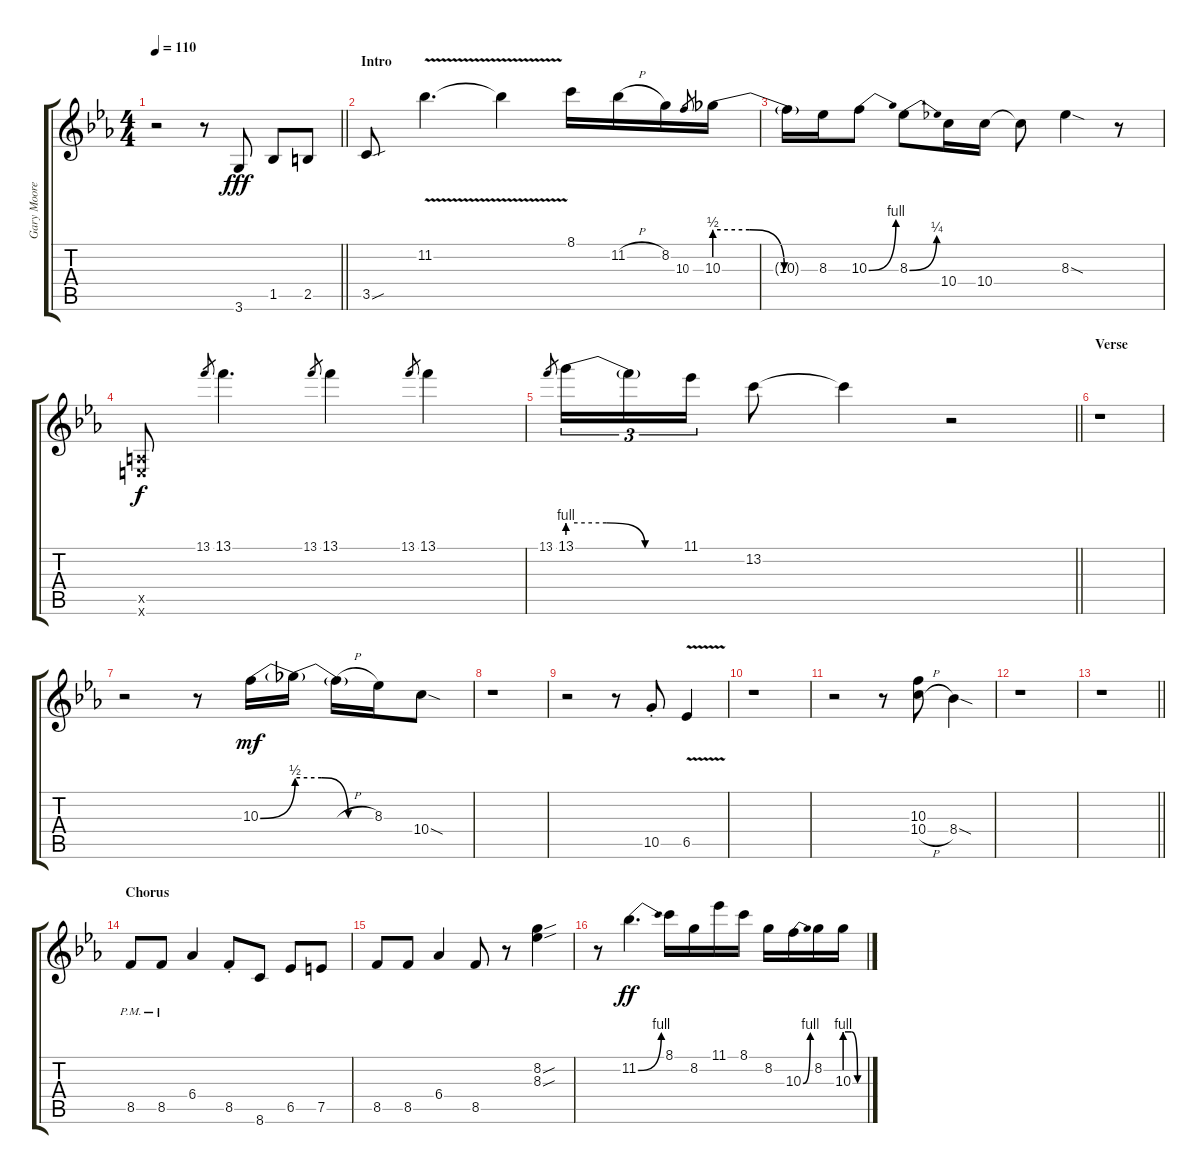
\track ("Gary Moore" "Gary Moore") {instrument distortionguitar}
\staff {score tabs}
\tuning (E4 B3 G3 D3 A2 E2) {hide}
\ts (4 4)
\tempo 110
\clef g2
\barLineRight lightlight
\ks eb
r.2{dy fff instrument distortionguitar} r.8 3.6.8 1.5.8 2.5.8 |
\section ("" "Intro")
3.5{sou}.8 11.2{v}.4{d} 11.2{v t}.4 8.1.16 11.2{h}.16 8.2.16 10.3.8{gr} 10.3{be (custom 0 2 20 2 40 0 60 0)}.16 |
10.3{t}.16 8.3.16 10.3{be (bend 0 0 60 4)}.8 8.3{be (bend 0 0 60 1)}.8 10.4.16 10.4.16 10.4{t}.8 8.3{sod}.4 r.8 |
(0.5{x} 0.6{x}).8{dy f} 13.1.8{gr} 13.1.4{d} 13.1.8{gr} 13.1.4 13.1.8{gr} 13.1.4 |
\barLineRight lightlight
13.1.8{gr} 13.1{be (custom 0 4 20 4 40 0 60 0)}.16{tu (3 2)} 13.1{t}.16{tu (3 2)} 11.1.16{tu (3 2)} 13.2.8 13.2{t}.4 r.2 |
\section ("" "Verse")
r.1 |
r.2 r.8 10.3{be (bend 0 0 60 2)}.16{dy mf} 10.3{be (custom 0 2 20 2 40 0 60 0) t}.16 10.3{h t}.16 8.3.16 10.4{sod}.8 |
r.1 |
r.2 r.8 10.5{st}.8 6.5{v}.4 |
r.1 |
r.2 r.8 (10.3 10.4{h}).8 8.4{sod}.4 |
r.1 |
\barLineRight lightlight
r.1 |
\section ("" "Chorus")
8.5{pm}.8 8.5{pm}.8 6.4.4 8.5{st}.8 8.6.8 6.5.8 7.5.8 |
8.5.8 8.5.8 6.4.4 8.5.8 r.8 (8.2{sou} 8.3{sou}).4 |
r.8 11.2{be (bend 0 0 60 4)}.4{d dy ff} 8.1.16 8.2.16 11.1.16 8.1.16 8.2.16 10.3{be (bend 0 0 60 4)}.16 8.2.16 10.3{be (custom 0 4 20 4 40 0 60 0)}.16
